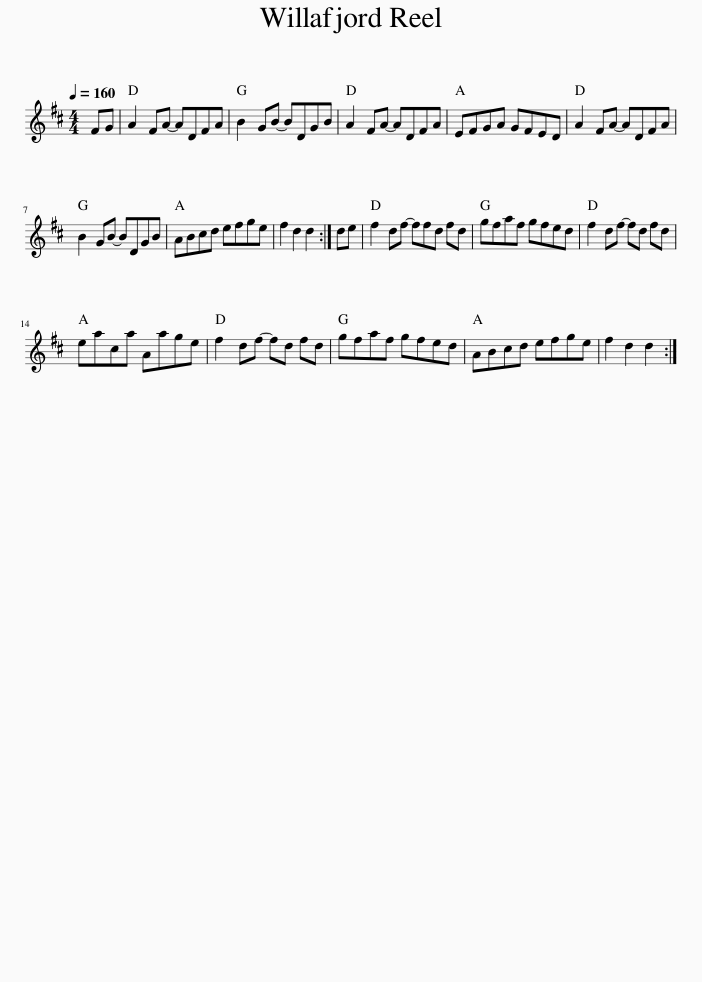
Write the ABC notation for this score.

X:1
L:1/8
Q:1/4=160
M:4/4
I:linebreak $
K:D
V:1 treble
V:1
 FG | A2 FA- ADFA | B2 GB- BDGB | A2 FA- ADFA | EFGA GFED | %5
 A2 FA- ADFA |$ B2 GB- BDGB | ABcd efge | f2 d2 d2 :| de | %10
 f2 df- ffd fd | gfaf gfed | f2 df- fd fd |$ eaca Aage | f2 df- fd fd | %15
 gfaf gfed | ABcd efge | f2 d2 d2 :| %18
